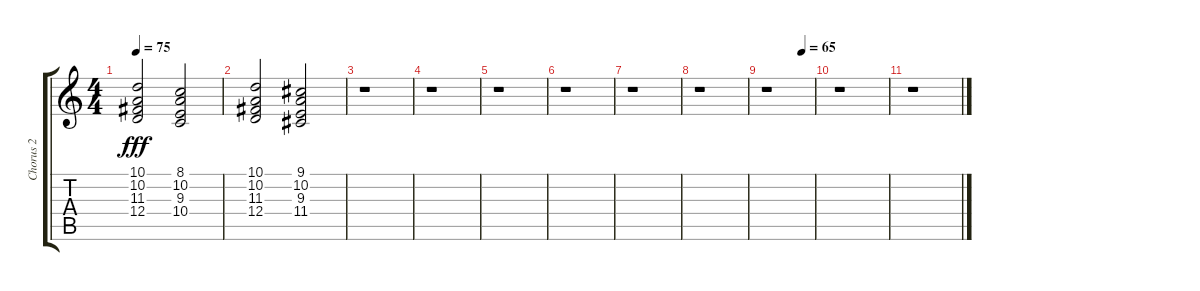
\track ("Chorus 2" "Chorus 2") {instrument synthvoice}
\staff {score tabs}
\tuning (E4 B3 G3 D3 A2 E2) {hide}
\ts (4 4)
\tempo 75
\clef g2
\ks c
(10.1 10.2 11.3 12.4).2{dy fff} (8.1 10.2 9.3 10.4).2 |
(10.1 10.2 11.3 12.4).2 (9.1 10.2 9.3 11.4).2 |
r.1 |
r.1 |
r.1 |
r.1 |
r.1 |
r.1 |
\tempo (65 0.75)
r.1 |
r.1 |
r.1
